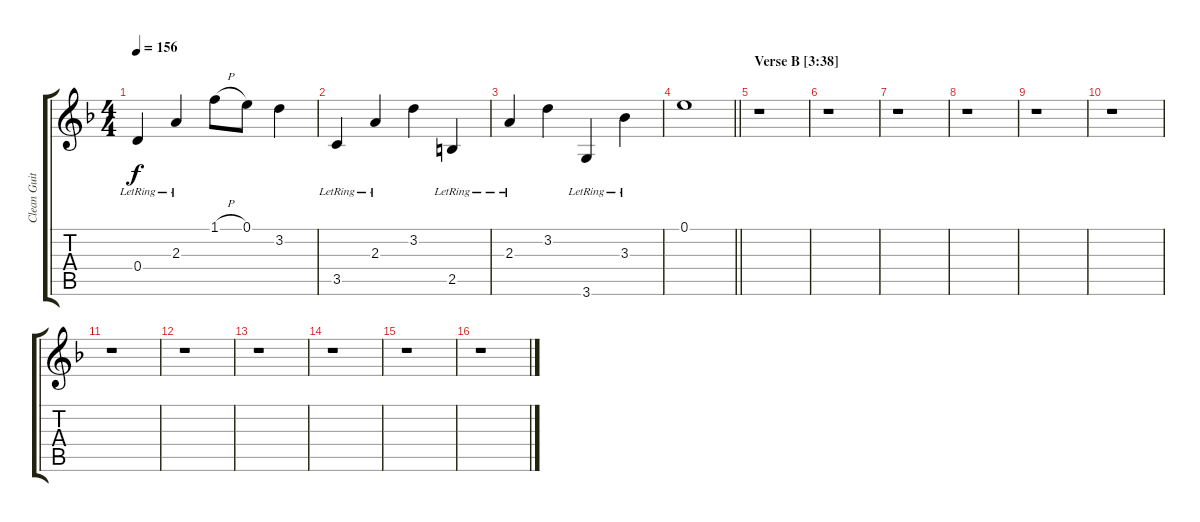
\track ("Clean Guitar" "Clean Guit") {instrument acousticguitarsteel}
\staff {score tabs}
\tuning (E4 B3 G3 D3 A2 E2) {hide}
\ts (4 4)
\tempo 156
\clef g2
\ks dminor
0.4{lr}.4{dy f} 2.3{lr}.4 1.1{h}.8 0.1.8 3.2.4 |
3.5{lr}.4 2.3{lr}.4 3.2.4 2.5{lr}.4 |
2.3{lr}.4 3.2.4 3.6{lr}.4 3.3{lr}.4 |
\barLineRight lightlight
0.1.1 |
\section ("" "Verse B [3:38]")
r.1 |
r.1 |
r.1 |
r.1 |
r.1 |
r.1 |
r.1 |
r.1 |
r.1 |
r.1 |
r.1 |
r.1
